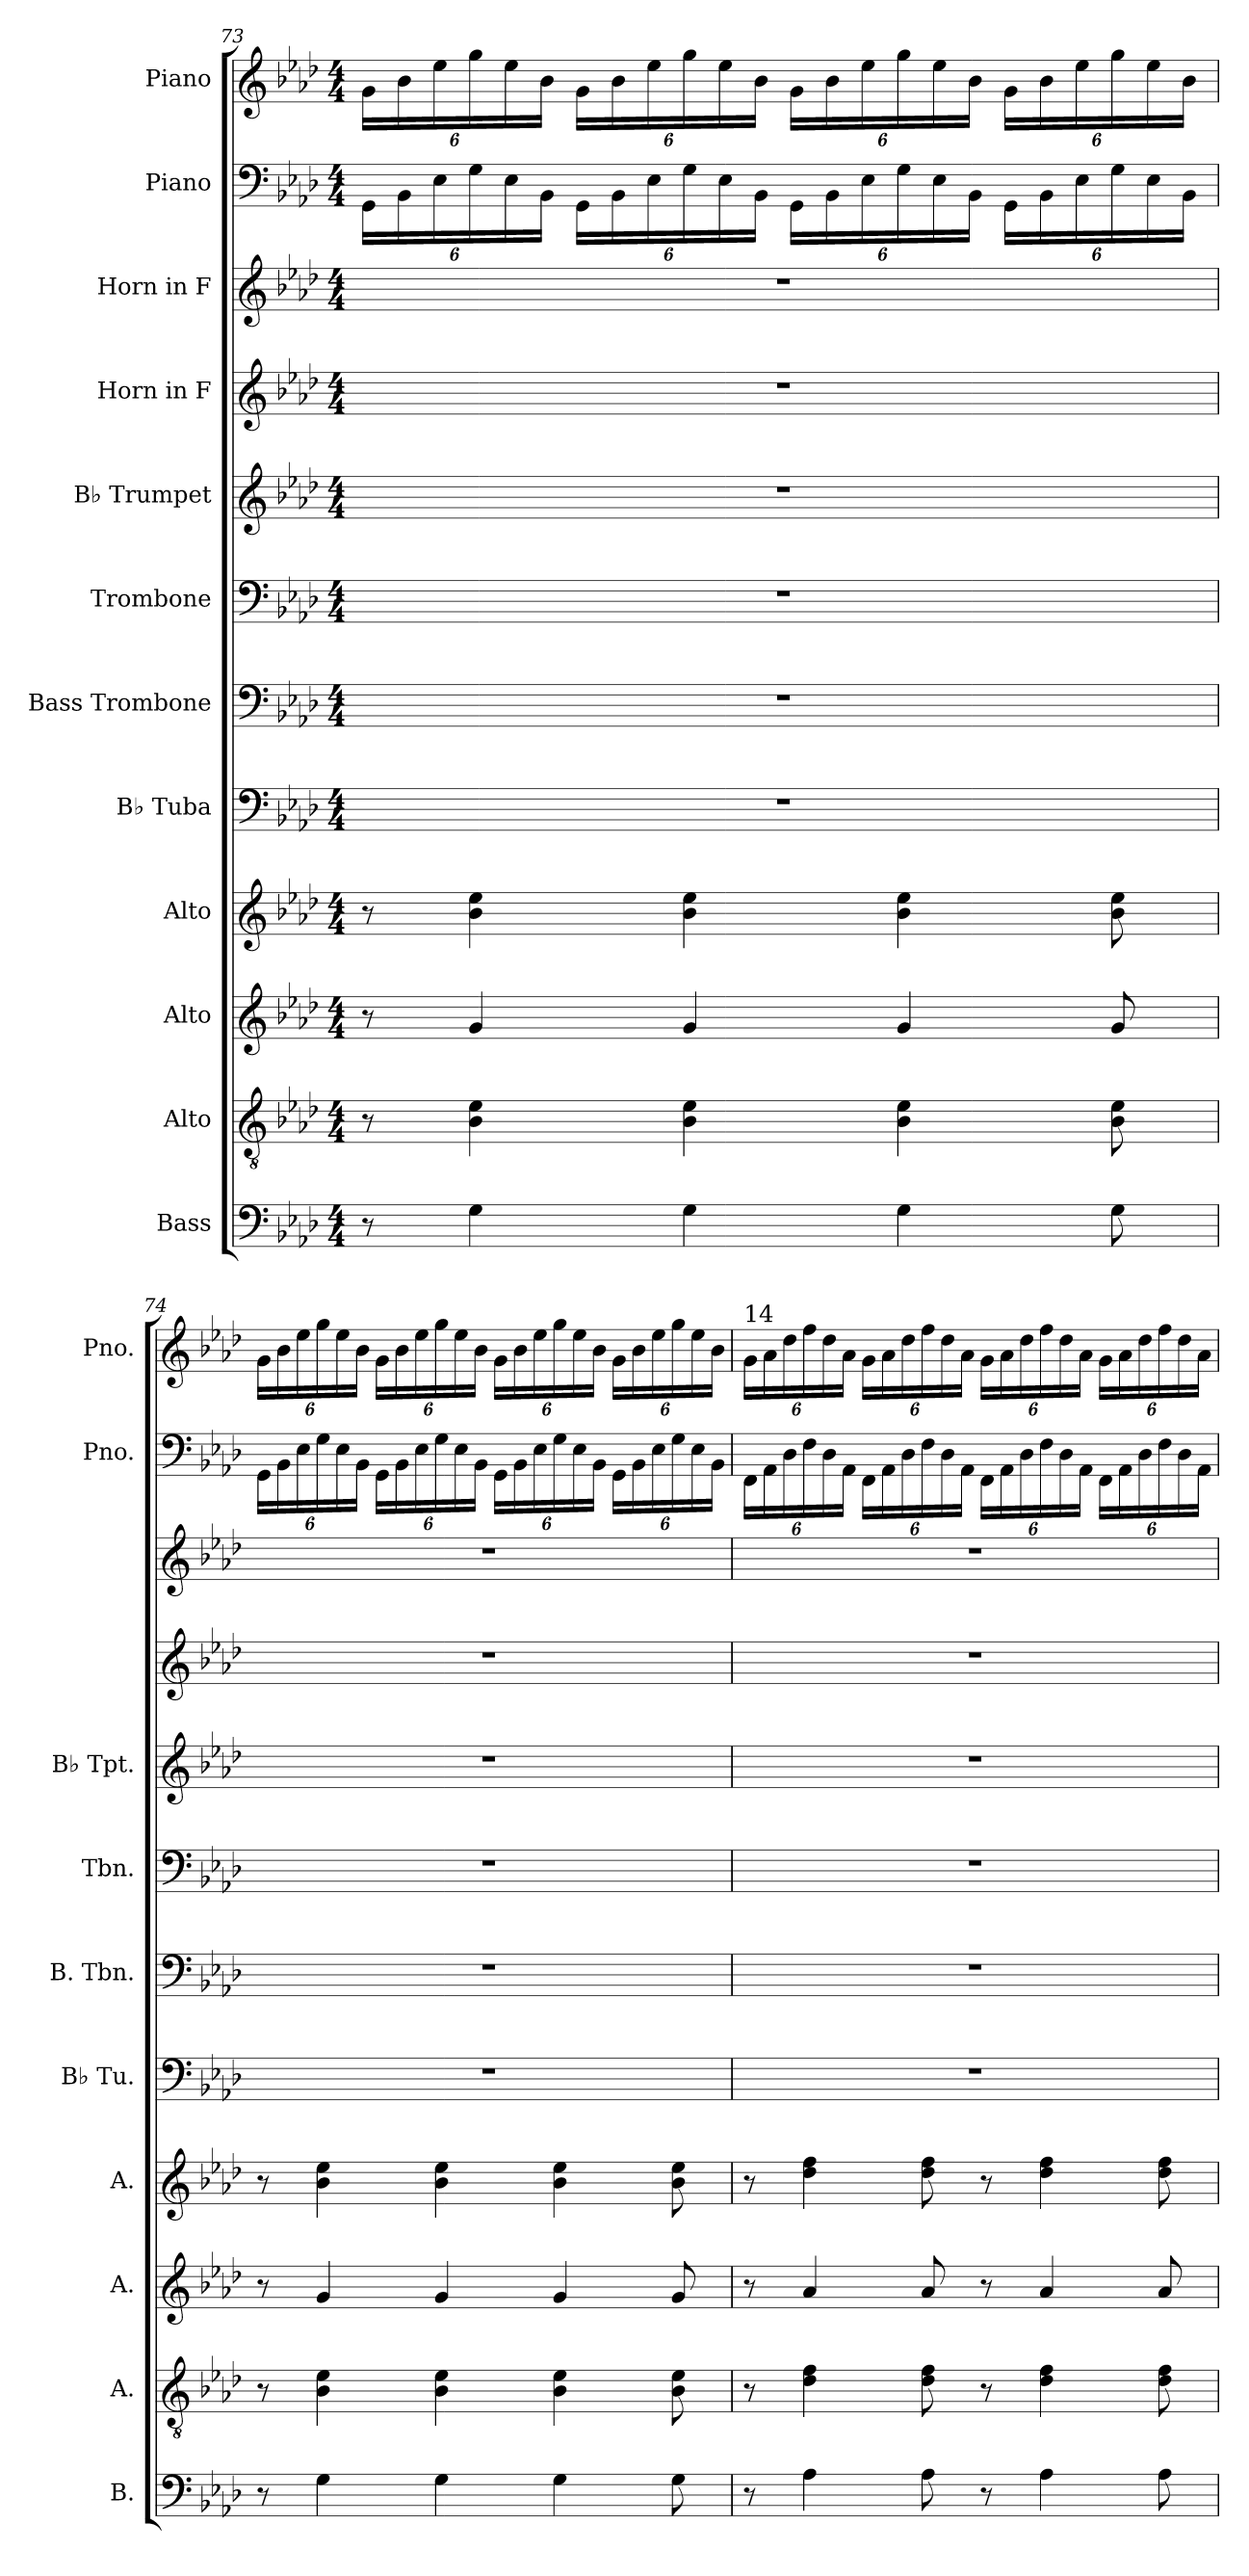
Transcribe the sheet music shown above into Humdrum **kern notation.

**kern	**kern	**kern	**kern	**kern	**kern	**kern	**kern	**kern	**kern	**kern	**kern
*part12	*part11	*part10	*part9	*part8	*part7	*part6	*part5	*part4	*part3	*part2	*part1
*staff12	*staff11	*staff10	*staff9	*staff8	*staff7	*staff6	*staff5	*staff4	*staff3	*staff2	*staff1
*I"Bass	*I"Alto	*I"Alto	*I"Alto	*I"B♭ Tuba	*I"Bass Trombone	*I"Trombone	*I"B♭ Trumpet	*I"Horn in F	*I"Horn in F	*I"Piano	*I"Piano
*I'B.	*I'A.	*I'A.	*I'A.	*I'B♭ Tu.	*I'B. Tbn.	*I'Tbn.	*I'B♭ Tpt.	*	*	*I'Pno.	*I'Pno.
!!LO:PB:g=z
*clefF4	*clefGv2	*clefG2	*clefG2	*clefF4	*clefF4	*clefF4	*clefG2	*clefG2	*clefG2	*clefF4	*clefG2
*	*	*	*	*	*	*	*ITrd1c2	*ITrd4c7	*ITrd4c7	*	*
*k[b-e-a-d-]	*k[b-e-a-d-]	*k[b-e-a-d-]	*k[b-e-a-d-]	*k[b-e-a-d-]	*k[b-e-a-d-]	*k[b-e-a-d-]	*k[b-e-a-d-g-c-]	*k[b-e-a-d-g-]	*k[b-e-a-d-g-]	*k[b-e-a-d-]	*k[b-e-a-d-]
*M4/4	*M4/4	*M4/4	*M4/4	*M4/4	*M4/4	*M4/4	*M4/4	*M4/4	*M4/4	*M4/4	*M4/4
*	*	*	*	*	*	*	*	*	*	*Xbrackettup	*Xbrackettup
=73	=73	=73	=73	=73	=73	=73	=73	=73	=73	=73	=73
8r	8r	8r	8r	1r	1r	1r	1r	1r	1r	24GG\LL	24g\LL
.	.	.	.	.	.	.	.	.	.	24BB-\	24b-\
.	.	.	.	.	.	.	.	.	.	24E-\	24ee-\
4G\	4B-\ 4e-\	4g/	4b-\ 4ee-\	.	.	.	.	.	.	24G\	24gg\
.	.	.	.	.	.	.	.	.	.	24E-\	24ee-\
.	.	.	.	.	.	.	.	.	.	24BB-\JJ	24b-\JJ
.	.	.	.	.	.	.	.	.	.	24GG\LL	24g\LL
.	.	.	.	.	.	.	.	.	.	24BB-\	24b-\
.	.	.	.	.	.	.	.	.	.	24E-\	24ee-\
4G\	4B-\ 4e-\	4g/	4b-\ 4ee-\	.	.	.	.	.	.	24G\	24gg\
.	.	.	.	.	.	.	.	.	.	24E-\	24ee-\
.	.	.	.	.	.	.	.	.	.	24BB-\JJ	24b-\JJ
.	.	.	.	.	.	.	.	.	.	24GG\LL	24g\LL
.	.	.	.	.	.	.	.	.	.	24BB-\	24b-\
.	.	.	.	.	.	.	.	.	.	24E-\	24ee-\
4G\	4B-\ 4e-\	4g/	4b-\ 4ee-\	.	.	.	.	.	.	24G\	24gg\
.	.	.	.	.	.	.	.	.	.	24E-\	24ee-\
.	.	.	.	.	.	.	.	.	.	24BB-\JJ	24b-\JJ
.	.	.	.	.	.	.	.	.	.	24GG\LL	24g\LL
.	.	.	.	.	.	.	.	.	.	24BB-\	24b-\
.	.	.	.	.	.	.	.	.	.	24E-\	24ee-\
8G\	8B-\ 8e-\	8g/	8b-\ 8ee-\	.	.	.	.	.	.	24G\	24gg\
.	.	.	.	.	.	.	.	.	.	24E-\	24ee-\
.	.	.	.	.	.	.	.	.	.	24BB-\JJ	24b-\JJ
!!LO:PB:g=z
=74	=74	=74	=74	=74	=74	=74	=74	=74	=74	=74	=74
8r	8r	8r	8r	1r	1r	1r	1r	1r	1r	24GG\LL	24g\LL
.	.	.	.	.	.	.	.	.	.	24BB-\	24b-\
.	.	.	.	.	.	.	.	.	.	24E-\	24ee-\
4G\	4B-\ 4e-\	4g/	4b-\ 4ee-\	.	.	.	.	.	.	24G\	24gg\
.	.	.	.	.	.	.	.	.	.	24E-\	24ee-\
.	.	.	.	.	.	.	.	.	.	24BB-\JJ	24b-\JJ
.	.	.	.	.	.	.	.	.	.	24GG\LL	24g\LL
.	.	.	.	.	.	.	.	.	.	24BB-\	24b-\
.	.	.	.	.	.	.	.	.	.	24E-\	24ee-\
4G\	4B-\ 4e-\	4g/	4b-\ 4ee-\	.	.	.	.	.	.	24G\	24gg\
.	.	.	.	.	.	.	.	.	.	24E-\	24ee-\
.	.	.	.	.	.	.	.	.	.	24BB-\JJ	24b-\JJ
.	.	.	.	.	.	.	.	.	.	24GG\LL	24g\LL
.	.	.	.	.	.	.	.	.	.	24BB-\	24b-\
.	.	.	.	.	.	.	.	.	.	24E-\	24ee-\
4G\	4B-\ 4e-\	4g/	4b-\ 4ee-\	.	.	.	.	.	.	24G\	24gg\
.	.	.	.	.	.	.	.	.	.	24E-\	24ee-\
.	.	.	.	.	.	.	.	.	.	24BB-\JJ	24b-\JJ
.	.	.	.	.	.	.	.	.	.	24GG\LL	24g\LL
.	.	.	.	.	.	.	.	.	.	24BB-\	24b-\
.	.	.	.	.	.	.	.	.	.	24E-\	24ee-\
8G\	8B-\ 8e-\	8g/	8b-\ 8ee-\	.	.	.	.	.	.	24G\	24gg\
.	.	.	.	.	.	.	.	.	.	24E-\	24ee-\
.	.	.	.	.	.	.	.	.	.	24BB-\JJ	24b-\JJ
!!LO:PB:g=z
=75	=75	=75	=75	=75	=75	=75	=75	=75	=75	=75	=75
!	!	!	!	!	!	!	!	!	!	!	!LO:TX:a:t=14
8r	8r	8r	8r	1r	1r	1r	1r	1r	1r	24FF\LL	24g\LL
.	.	.	.	.	.	.	.	.	.	24AA-\	24a-\
.	.	.	.	.	.	.	.	.	.	24D-\	24dd-\
4A-\	4d-\ 4f\	4a-/	4dd-\ 4ff\	.	.	.	.	.	.	24F\	24ff\
.	.	.	.	.	.	.	.	.	.	24D-\	24dd-\
.	.	.	.	.	.	.	.	.	.	24AA-\JJ	24a-\JJ
.	.	.	.	.	.	.	.	.	.	24FF\LL	24g\LL
.	.	.	.	.	.	.	.	.	.	24AA-\	24a-\
.	.	.	.	.	.	.	.	.	.	24D-\	24dd-\
8A-\	8d-\ 8f\	8a-/	8dd-\ 8ff\	.	.	.	.	.	.	24F\	24ff\
.	.	.	.	.	.	.	.	.	.	24D-\	24dd-\
.	.	.	.	.	.	.	.	.	.	24AA-\JJ	24a-\JJ
8r	8r	8r	8r	.	.	.	.	.	.	24FF\LL	24g\LL
.	.	.	.	.	.	.	.	.	.	24AA-\	24a-\
.	.	.	.	.	.	.	.	.	.	24D-\	24dd-\
4A-\	4d-\ 4f\	4a-/	4dd-\ 4ff\	.	.	.	.	.	.	24F\	24ff\
.	.	.	.	.	.	.	.	.	.	24D-\	24dd-\
.	.	.	.	.	.	.	.	.	.	24AA-\JJ	24a-\JJ
.	.	.	.	.	.	.	.	.	.	24FF\LL	24g\LL
.	.	.	.	.	.	.	.	.	.	24AA-\	24a-\
.	.	.	.	.	.	.	.	.	.	24D-\	24dd-\
8A-\	8d-\ 8f\	8a-/	8dd-\ 8ff\	.	.	.	.	.	.	24F\	24ff\
.	.	.	.	.	.	.	.	.	.	24D-\	24dd-\
.	.	.	.	.	.	.	.	.	.	24AA-\JJ	24a-\JJ
=	=	=	=	=	=	=	=	=	=	=	=
*-	*-	*-	*-	*-	*-	*-	*-	*-	*-	*-	*-
